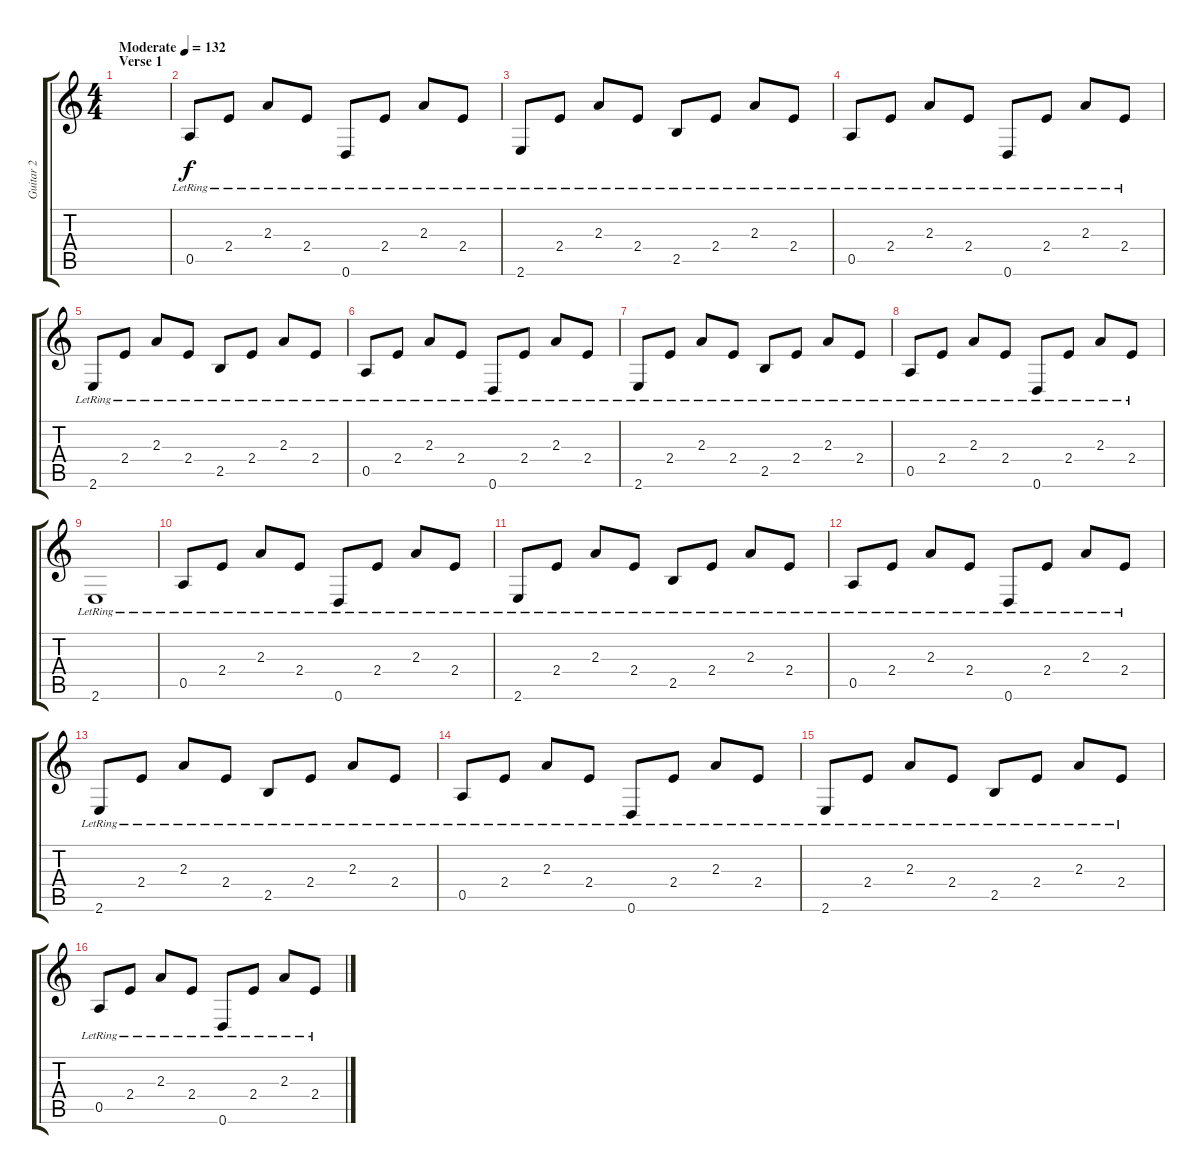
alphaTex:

\track ("Guitar 2" "Guitar 2") {instrument electricguitarclean}
\staff {score tabs}
\tuning (E4 B3 G3 D3 A2 D2) {hide}
\ts (4 4)
\section ("" "Verse 1")
\tempo (132 "Moderate")
\clef g2
\ks c
|
0.5{lr}.8 2.4{lr}.8 2.3{lr}.8 2.4{lr}.8 0.6{lr}.8 2.4{lr}.8 2.3{lr}.8 2.4{lr}.8 |
2.6{lr}.8 2.4{lr}.8 2.3{lr}.8 2.4{lr}.8 2.5{lr}.8 2.4{lr}.8 2.3{lr}.8 2.4{lr}.8 |
0.5{lr}.8 2.4{lr}.8 2.3{lr}.8 2.4{lr}.8 0.6{lr}.8 2.4{lr}.8 2.3{lr}.8 2.4{lr}.8 |
2.6{lr}.8 2.4{lr}.8 2.3{lr}.8 2.4{lr}.8 2.5{lr}.8 2.4{lr}.8 2.3{lr}.8 2.4{lr}.8 |
0.5{lr}.8 2.4{lr}.8 2.3{lr}.8 2.4{lr}.8 0.6{lr}.8 2.4{lr}.8 2.3{lr}.8 2.4{lr}.8 |
2.6{lr}.8 2.4{lr}.8 2.3{lr}.8 2.4{lr}.8 2.5{lr}.8 2.4{lr}.8 2.3{lr}.8 2.4{lr}.8 |
0.5{lr}.8 2.4{lr}.8 2.3{lr}.8 2.4{lr}.8 0.6{lr}.8 2.4{lr}.8 2.3{lr}.8 2.4{lr}.8 |
2.6{lr}.1 |
0.5{lr}.8 2.4{lr}.8 2.3{lr}.8 2.4{lr}.8 0.6{lr}.8 2.4{lr}.8 2.3{lr}.8 2.4{lr}.8 |
2.6{lr}.8 2.4{lr}.8 2.3{lr}.8 2.4{lr}.8 2.5{lr}.8 2.4{lr}.8 2.3{lr}.8 2.4{lr}.8 |
0.5{lr}.8 2.4{lr}.8 2.3{lr}.8 2.4{lr}.8 0.6{lr}.8 2.4{lr}.8 2.3{lr}.8 2.4{lr}.8 |
2.6{lr}.8 2.4{lr}.8 2.3{lr}.8 2.4{lr}.8 2.5{lr}.8 2.4{lr}.8 2.3{lr}.8 2.4{lr}.8 |
0.5{lr}.8 2.4{lr}.8 2.3{lr}.8 2.4{lr}.8 0.6{lr}.8 2.4{lr}.8 2.3{lr}.8 2.4{lr}.8 |
2.6{lr}.8 2.4{lr}.8 2.3{lr}.8 2.4{lr}.8 2.5{lr}.8 2.4{lr}.8 2.3{lr}.8 2.4{lr}.8 |
0.5{lr}.8 2.4{lr}.8 2.3{lr}.8 2.4{lr}.8 0.6{lr}.8 2.4{lr}.8 2.3{lr}.8 2.4{lr}.8
